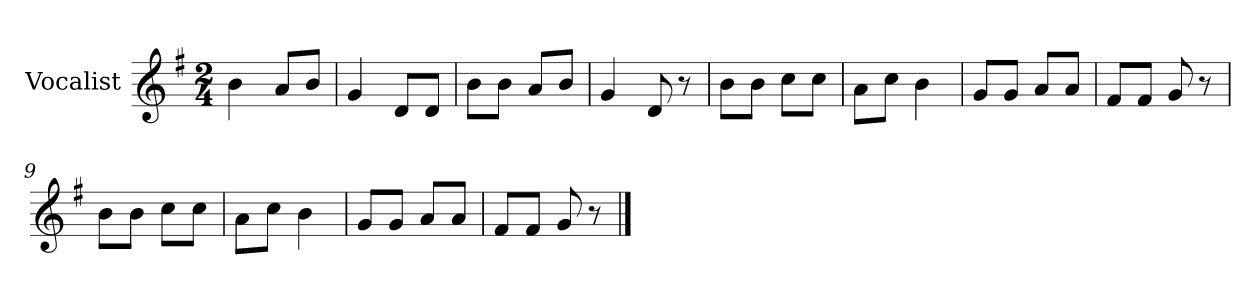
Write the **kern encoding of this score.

**kern
*part1
*staff1
*I"Vocalist
*k[f#]
*G:
*M2/4
=1
4b
8aL
8bJ
=2
4g
8dL
8dJ
=3
8bL
8bJ
8aL
8bJ
=4
4g
8d
8r
=5
8bL
8bJ
8ccL
8ccJ
=6
8aL
8ccJ
4b
=7
8gL
8gJ
8aL
8aJ
=8
8f#L
8f#J
8g
8r
=9
8bL
8bJ
8ccL
8ccJ
=10
8aL
8ccJ
4b
=11
8gL
8gJ
8aL
8aJ
=12
8f#L
8f#J
8g
8r
==
*-
